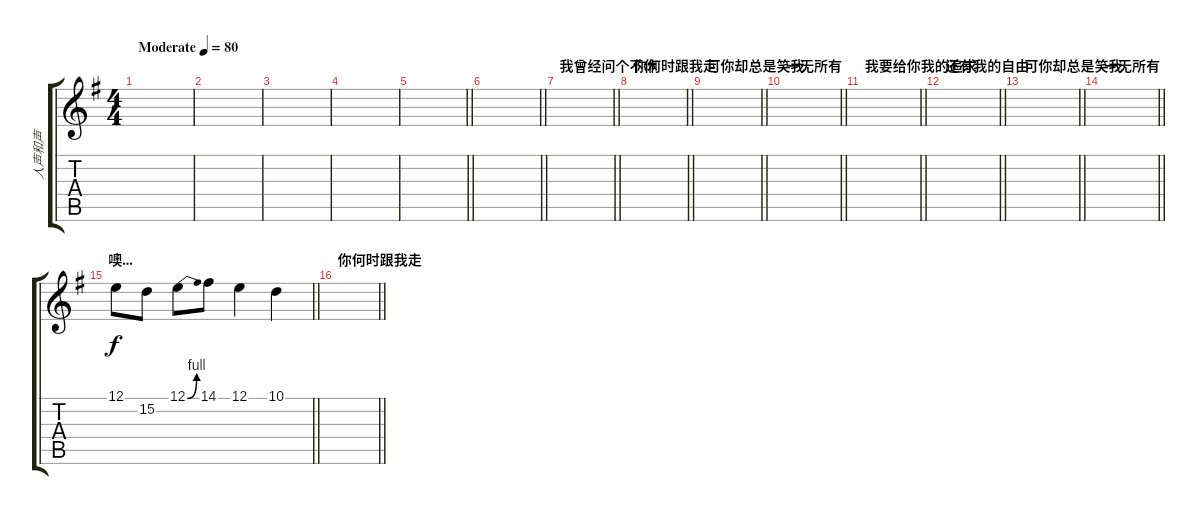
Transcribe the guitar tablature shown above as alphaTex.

\track ("人声和声" "人声和声") {instrument synthvoice}
\staff {score tabs}
\tuning (E4 B3 G3 D3 A2 E2) {hide}
\ts (4 4)
\tempo (80 "Moderate")
\clef g2
\ks g
|
|
|
|
\barLineRight lightlight
|
\barLineRight lightlight
|
\section ("" "我曾经问个不休")
\barLineRight lightlight
|
\section ("" "你何时跟我走")
\barLineRight lightlight
|
\section ("" "可你却总是笑我")
\barLineRight lightlight
|
\section ("" "一无所有")
\barLineRight lightlight
|
\section ("" "我要给你我的追求")
\barLineRight lightlight
|
\section ("" "还有我的自由")
\barLineRight lightlight
|
\section ("" "可你却总是笑我")
\barLineRight lightlight
|
\section ("" "一无所有")
\barLineRight lightlight
|
\section ("" "噢...")
\barLineRight lightlight
12.1.8 15.2.8 12.1{be (bend 0 0 60 4)}.8 14.1.8 12.1.4 10.1.4 |
\section ("" "你何时跟我走")
\barLineRight lightlight
